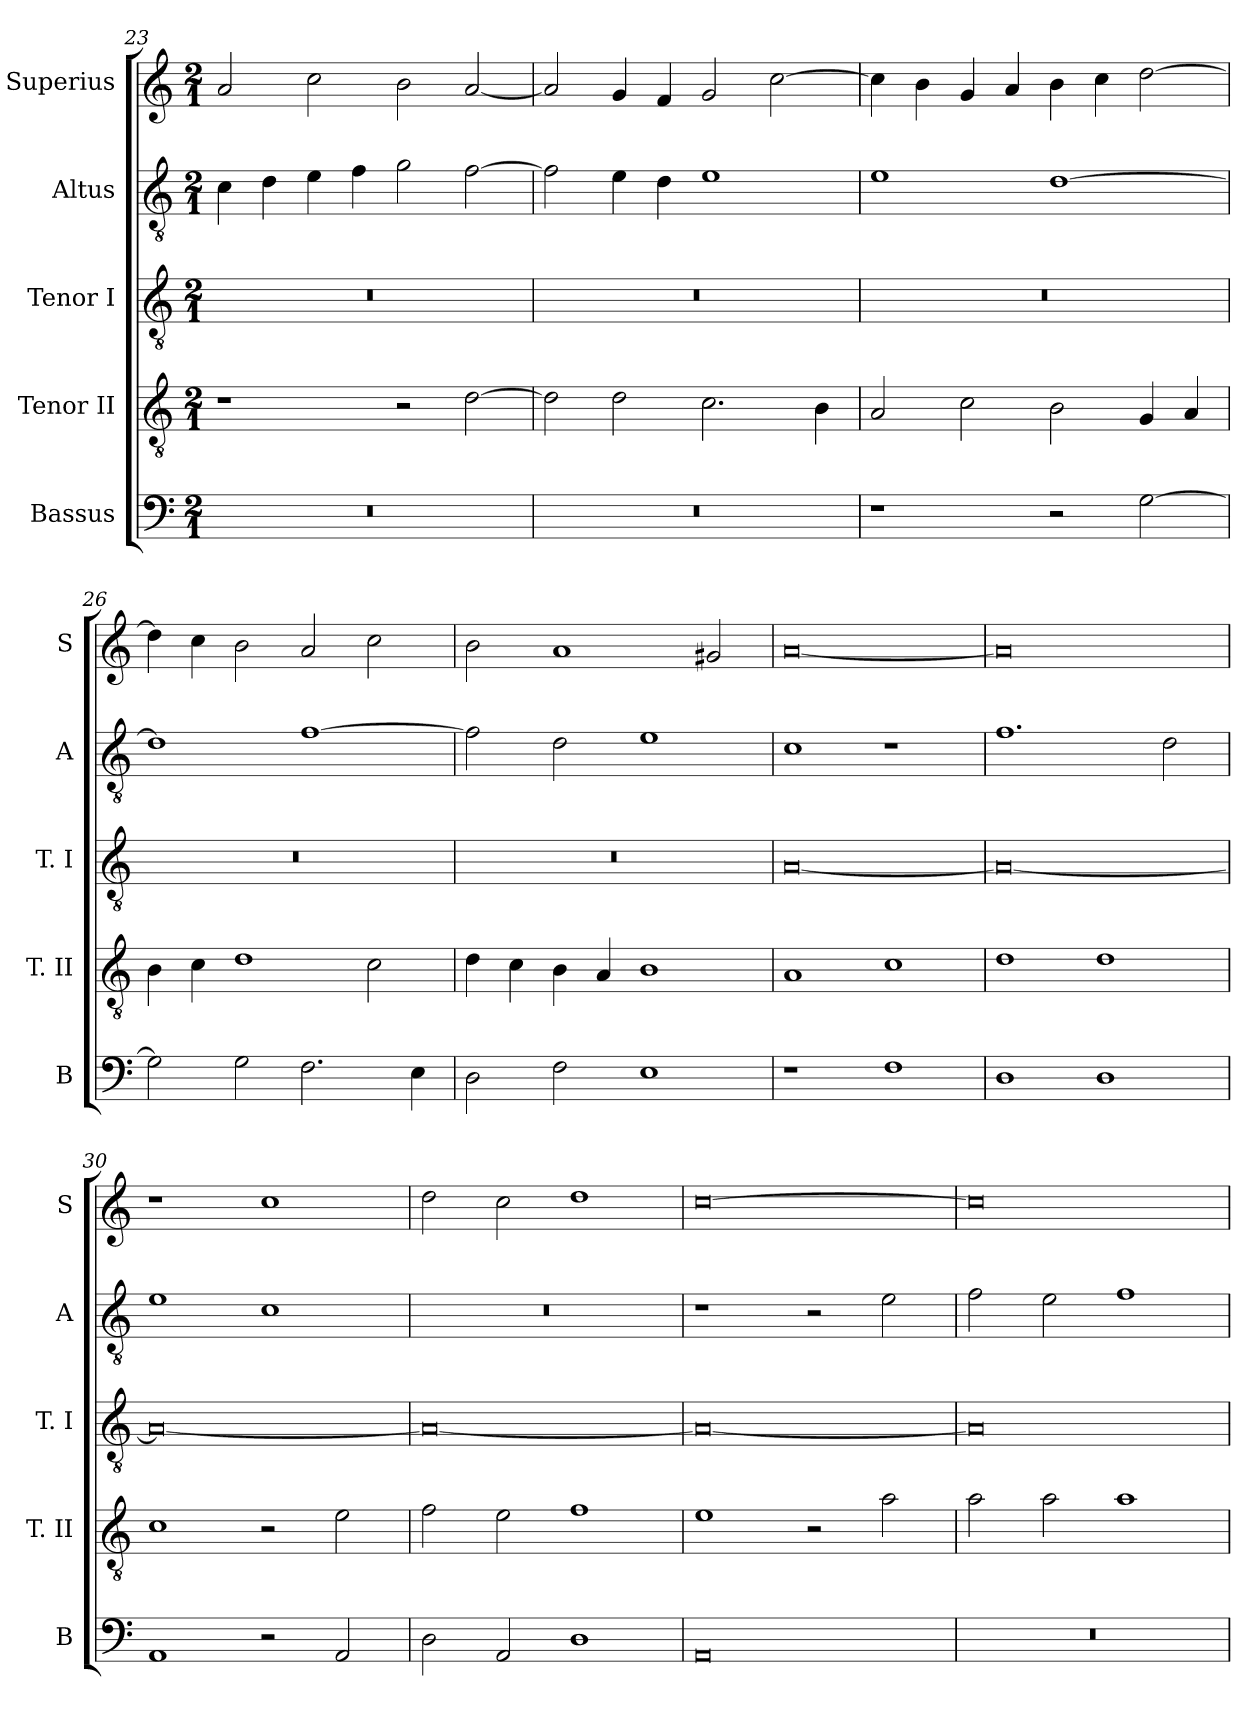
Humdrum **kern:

**kern	**kern	**kern	**kern	**kern
*part5	*part4	*part3	*part2	*part1
*staff5	*staff4	*staff3	*staff2	*staff1
*I"Bassus	*I"Tenor II	*I"Tenor I	*I"Altus	*I"Superius
*I'B	*I'T. II	*I'T. I	*I'A	*I'S
*clefF4	*clefGv2	*clefGv2	*clefGv2	*clefG2
*k[]	*k[]	*k[]	*k[]	*k[]
*C:	*C:	*C:	*C:	*C:
*M2/1	*M2/1	*M2/1	*M2/1	*M2/1
=23	=23	=23	=23	=23
0r	1r	0r	4c	2a
.	.	.	4d	.
.	.	.	4e	2cc
.	.	.	4f	.
.	2r	.	2g	2b
.	[2d	.	[2f	[2a
=24	=24	=24	=24	=24
0r	2d]	0r	2f]	2a]
.	2d	.	4e	4g
.	.	.	4d	4f
.	2.c	.	1e	2g
.	.	.	.	[2cc
.	4B	.	.	.
=25	=25	=25	=25	=25
1r	2A	0r	1e	4cc]
.	.	.	.	4b
.	2c	.	.	4g
.	.	.	.	4a
2r	2B	.	[1d	4b
.	.	.	.	4cc
[2G	4G	.	.	[2dd
.	4A	.	.	.
=26	=26	=26	=26	=26
2G]	4B	0r	1d]	4dd]
.	4c	.	.	4cc
2G	1d	.	.	2b
2.F	.	.	[1f	2a
.	2c	.	.	2cc
4E	.	.	.	.
=27	=27	=27	=27	=27
2D	4d	0r	2f]	2b
.	4c	.	.	.
2F	4B	.	2d	1a
.	4A	.	.	.
1E	1B	.	1e	.
.	.	.	.	2g#X
=28	=28	=28	=28	=28
1r	1A	[0A	1c	[0a
1F	1c	.	1r	.
=29	=29	=29	=29	=29
1D	1d	0A_	1.f	0a]
1D	1d	.	.	.
.	.	.	2d	.
=30	=30	=30	=30	=30
1AA	1c	0A_	1e	1r
2r	2r	.	1c	1cc
2AA	2e	.	.	.
=31	=31	=31	=31	=31
2D	2f	0A_	0r	2dd
2AA	2e	.	.	2cc
1D	1f	.	.	1dd
=32	=32	=32	=32	=32
0AA	1e	0A_	1r	[0cc
.	2r	.	2r	.
.	2a	.	2e	.
=33	=33	=33	=33	=33
0r	2a	0A]	2f	0cc]
.	2a	.	2e	.
.	1a	.	1f	.
=	=	=	=	=
*-	*-	*-	*-	*-
